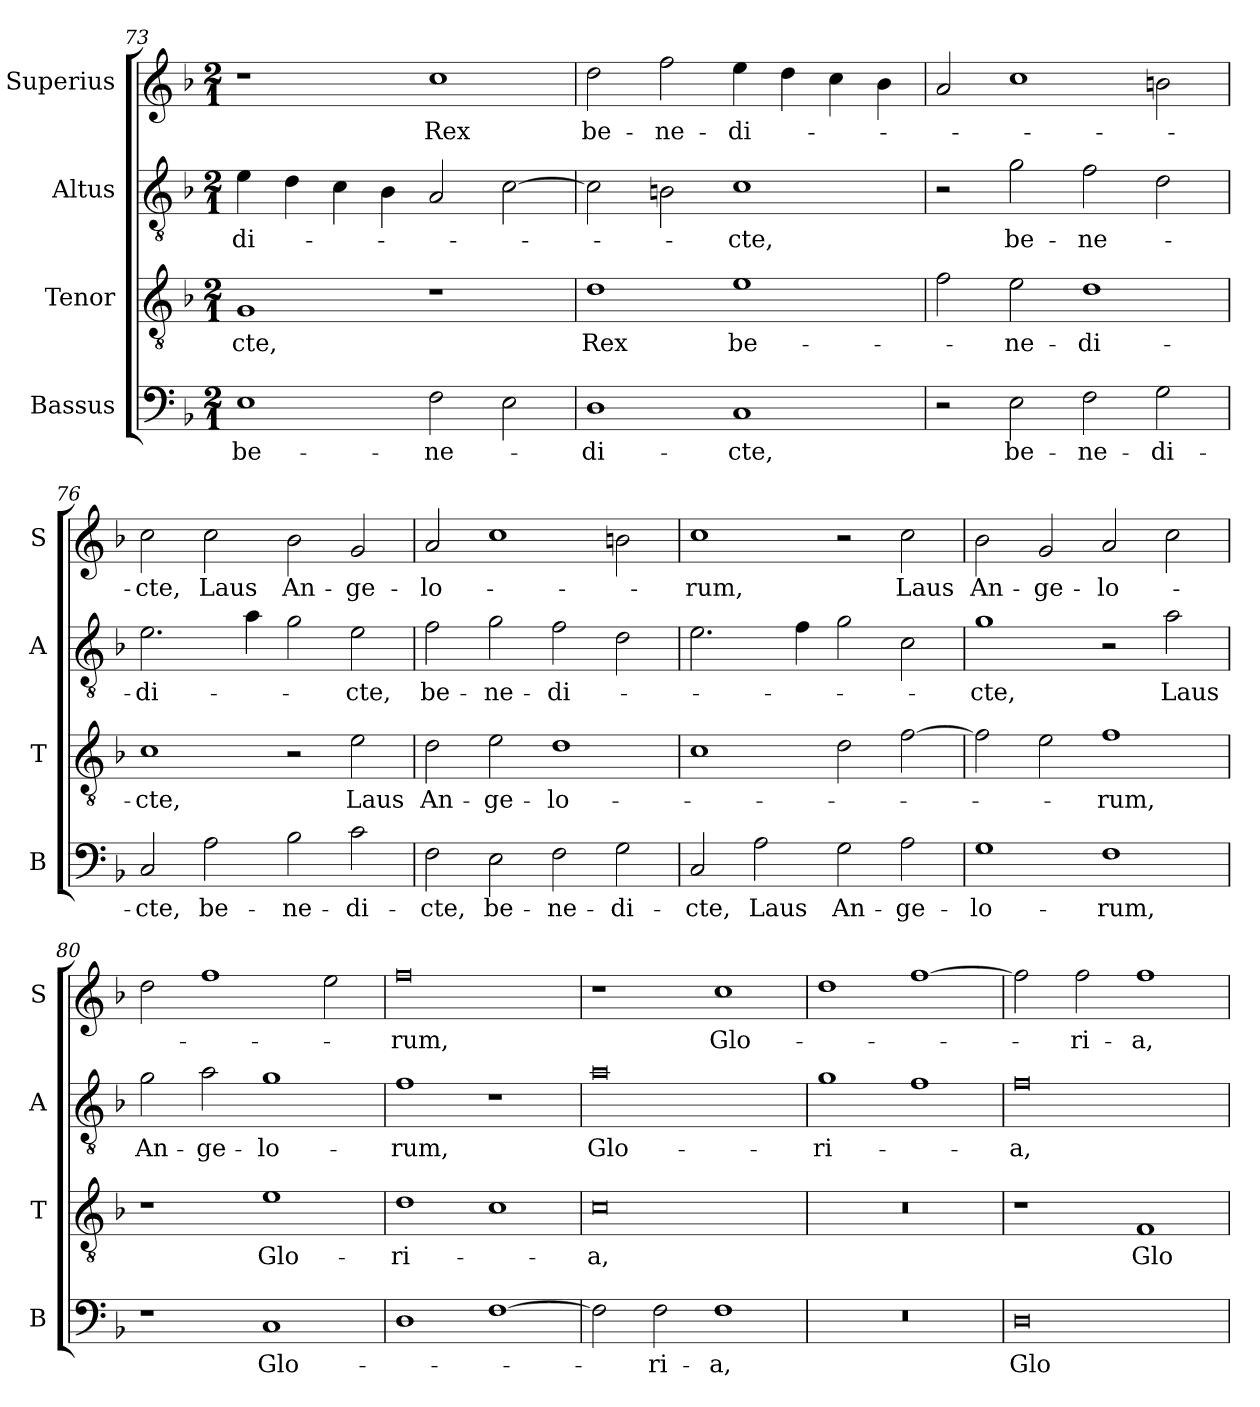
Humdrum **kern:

**kern	**text	**kern	**text	**kern	**text	**kern	**text
*part4	*part4	*part3	*part3	*part2	*part2	*part1	*part1
*staff4	*staff4	*staff3	*staff3	*staff2	*staff2	*staff1	*staff1
*I"Bassus	*	*I"Tenor	*	*I"Altus	*	*I"Superius	*
*I'B	*	*I'T	*	*I'A	*	*I'S	*
*clefF4	*	*clefGv2	*	*clefGv2	*	*clefG2	*
*k[b-]	*	*k[b-]	*	*k[b-]	*	*k[b-]	*
*F:	*	*F:	*	*F:	*	*F:	*
*M2/1	*	*M2/1	*	*M2/1	*	*M2/1	*
=73	=73	=73	=73	=73	=73	=73	=73
1E	be-	1G	-cte,	4e	-di-	1r	.
.	.	.	.	4d	.	.	.
.	.	.	.	4c	.	.	.
.	.	.	.	4B-	.	.	.
2F	-ne-	1r	.	2A	.	1cc	Rex
2E	.	.	.	[2c	.	.	.
=74	=74	=74	=74	=74	=74	=74	=74
1D	-di-	1d	Rex	2c]	.	2dd	be-
.	.	.	.	2Bn	.	2ff	-ne-
1C	-cte,	1e	be-	1c	-cte,	4ee	-di-
.	.	.	.	.	.	4dd	.
.	.	.	.	.	.	4cc	.
.	.	.	.	.	.	4b-	.
=75	=75	=75	=75	=75	=75	=75	=75
2r	.	2f	.	2r	.	2a	.
2E	be-	2e	-ne-	2g	be-	1cc	.
2F	-ne-	1d	-di-	2f	-ne-	.	.
2G	-di-	.	.	2d	.	2bn	.
=76	=76	=76	=76	=76	=76	=76	=76
2C	-cte,	1c	-cte,	2.e	-di-	2cc	-cte,
2A	be-	.	.	.	.	2cc	Laus
.	.	.	.	4a	.	.	.
2B-	-ne-	2r	.	2g	.	2b-	An-
2c	-di-	2e	Laus	2e	-cte,	2g	-ge-
=77	=77	=77	=77	=77	=77	=77	=77
2F	-cte,	2d	An-	2f	be-	2a	-lo-
2E	be-	2e	-ge-	2g	-ne-	1cc	.
2F	-ne-	1d	-lo-	2f	-di-	.	.
2G	-di-	.	.	2d	.	2bn	.
=78	=78	=78	=78	=78	=78	=78	=78
2C	-cte,	1c	.	2.e	.	1cc	-rum,
2A	Laus	.	.	.	.	.	.
.	.	.	.	4f	.	.	.
2G	An-	2d	.	2g	.	2r	.
2A	-ge-	[2f	.	2c	.	2cc	Laus
=79	=79	=79	=79	=79	=79	=79	=79
1G	-lo-	2f]	.	1g	-cte,	2b-	An-
.	.	2e	.	.	.	2g	-ge-
1F	-rum,	1f	-rum,	2r	.	2a	-lo-
.	.	.	.	2a	Laus	2cc	.
=80	=80	=80	=80	=80	=80	=80	=80
1r	.	1r	.	2g	An-	2dd	.
.	.	.	.	2a	-ge-	1ff	.
1C	Glo-	1e	Glo-	1g	-lo-	.	.
.	.	.	.	.	.	2ee	.
=81	=81	=81	=81	=81	=81	=81	=81
1D	.	1d	-ri-	1f	-rum,	0ff	-rum,
[1F	.	1c	.	1r	.	.	.
=82	=82	=82	=82	=82	=82	=82	=82
2F]	.	0c	-a,	0a	Glo-	1r	.
2F	-ri-	.	.	.	.	.	.
1F	-a,	.	.	.	.	1cc	Glo-
=83	=83	=83	=83	=83	=83	=83	=83
0r	.	0r	.	1g	-ri-	1dd	.
.	.	.	.	1f	.	[1ff	.
=84	=84	=84	=84	=84	=84	=84	=84
0D	Glo-	1r	.	0f	-a,	2ff]	.
.	.	.	.	.	.	2ff	-ri-
.	.	1F	Glo-	.	.	1ff	-a,
=	=	=	=	=	=	=	=
*-	*-	*-	*-	*-	*-	*-	*-
